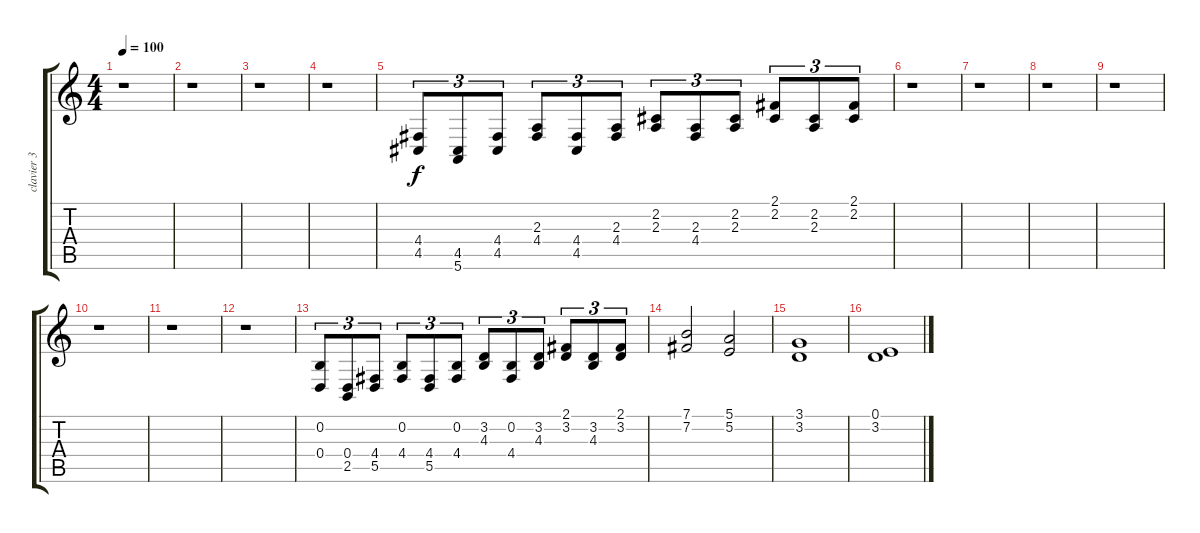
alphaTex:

\track ("clavier 3" "clavier 3") {instrument synthbrass2}
\staff {score tabs}
\tuning (E4 B3 G3 D3 A2 E2) {hide}
\ts (4 4)
\tempo 100
\clef g2
\ks c
r.1{dy f} |
r.1 |
r.1 |
r.1 |
(4.4 4.5).8{tu (3 2)} (4.5 5.6).8{tu (3 2)} (4.4 4.5).8{tu (3 2)} (2.3 4.4).8{tu (3 2)} (4.4 4.5).8{tu (3 2)} (2.3 4.4).8{tu (3 2)} (2.2 2.3).8{tu (3 2)} (2.3 4.4).8{tu (3 2)} (2.2 2.3).8{tu (3 2)} (2.1 2.2).8{tu (3 2)} (2.2 2.3).8{tu (3 2)} (2.1 2.2).8{tu (3 2)} |
r.1 |
r.1 |
r.1 |
r.1 |
r.1 |
r.1 |
r.1 |
(0.2 0.4).8{tu (3 2)} (0.4 2.5).8{tu (3 2)} (4.4 5.5).8{tu (3 2)} (0.2 4.4).8{tu (3 2)} (4.4 5.5).8{tu (3 2)} (0.2 4.4).8{tu (3 2)} (3.2 4.3).8{tu (3 2)} (0.2 4.4).8{tu (3 2)} (3.2 4.3).8{tu (3 2)} (2.1 3.2).8{tu (3 2)} (3.2 4.3).8{tu (3 2)} (2.1 3.2).8{tu (3 2)} |
(7.1 7.2).2 (5.1 5.2).2 |
(3.1 3.2).1 |
(0.1 3.2).1
